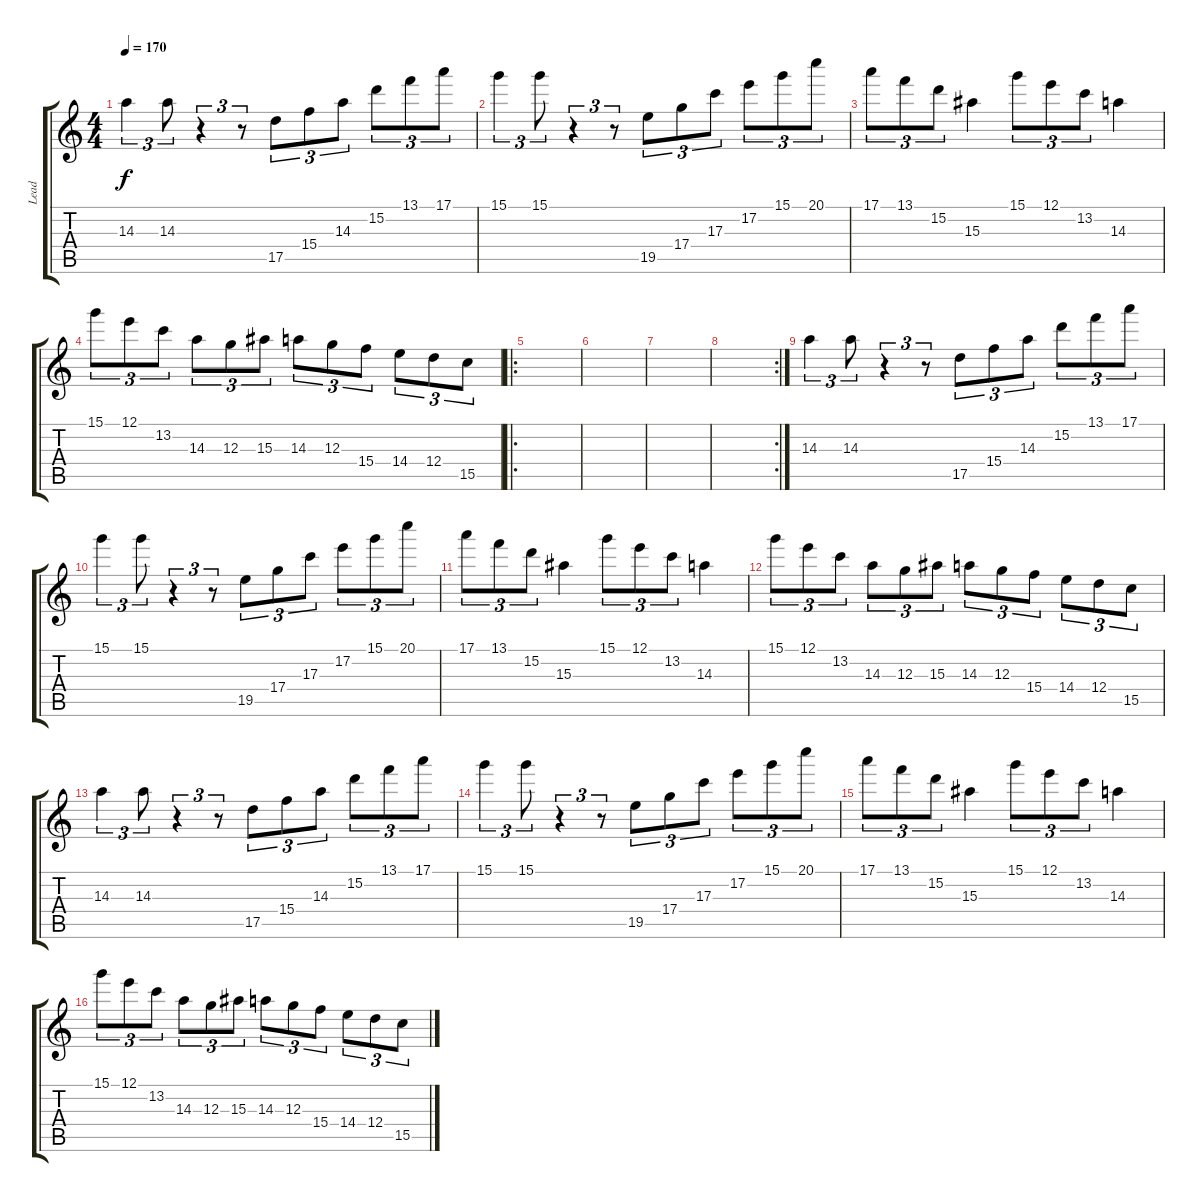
\track ("Lead" "Lead") {instrument overdrivenguitar}
\staff {score tabs}
\tuning (E4 B3 G3 D3 A2 D2) {hide}
\ts (4 4)
\tempo 170
\clef g2
\ks c
14.3.4{tu (3 2) dy f} 14.3.8{tu (3 2)} r.4{tu (3 2)} r.8{tu (3 2)} 17.5.8{tu (3 2)} 15.4.8{tu (3 2)} 14.3.8{tu (3 2)} 15.2.8{tu (3 2)} 13.1.8{tu (3 2)} 17.1.8{tu (3 2)} |
15.1.4{tu (3 2)} 15.1.8{tu (3 2)} r.4{tu (3 2)} r.8{tu (3 2)} 19.5.8{tu (3 2)} 17.4.8{tu (3 2)} 17.3.8{tu (3 2)} 17.2.8{tu (3 2)} 15.1.8{tu (3 2)} 20.1.8{tu (3 2)} |
17.1.8{tu (3 2)} 13.1.8{tu (3 2)} 15.2.8{tu (3 2)} 15.3.4 15.1.8{tu (3 2)} 12.1.8{tu (3 2)} 13.2.8{tu (3 2)} 14.3.4 |
15.1.8{tu (3 2)} 12.1.8{tu (3 2)} 13.2.8{tu (3 2)} 14.3.8{tu (3 2)} 12.3.8{tu (3 2)} 15.3.8{tu (3 2)} 14.3.8{tu (3 2)} 12.3.8{tu (3 2)} 15.4.8{tu (3 2)} 14.4.8{tu (3 2)} 12.4.8{tu (3 2)} 15.5.8{tu (3 2)} |
\ro
|
|
|
\rc 2
|
14.3.4{tu (3 2)} 14.3.8{tu (3 2)} r.4{tu (3 2)} r.8{tu (3 2)} 17.5.8{tu (3 2)} 15.4.8{tu (3 2)} 14.3.8{tu (3 2)} 15.2.8{tu (3 2)} 13.1.8{tu (3 2)} 17.1.8{tu (3 2)} |
15.1.4{tu (3 2)} 15.1.8{tu (3 2)} r.4{tu (3 2)} r.8{tu (3 2)} 19.5.8{tu (3 2)} 17.4.8{tu (3 2)} 17.3.8{tu (3 2)} 17.2.8{tu (3 2)} 15.1.8{tu (3 2)} 20.1.8{tu (3 2)} |
17.1.8{tu (3 2)} 13.1.8{tu (3 2)} 15.2.8{tu (3 2)} 15.3.4 15.1.8{tu (3 2)} 12.1.8{tu (3 2)} 13.2.8{tu (3 2)} 14.3.4 |
15.1.8{tu (3 2)} 12.1.8{tu (3 2)} 13.2.8{tu (3 2)} 14.3.8{tu (3 2)} 12.3.8{tu (3 2)} 15.3.8{tu (3 2)} 14.3.8{tu (3 2)} 12.3.8{tu (3 2)} 15.4.8{tu (3 2)} 14.4.8{tu (3 2)} 12.4.8{tu (3 2)} 15.5.8{tu (3 2)} |
14.3.4{tu (3 2)} 14.3.8{tu (3 2)} r.4{tu (3 2)} r.8{tu (3 2)} 17.5.8{tu (3 2)} 15.4.8{tu (3 2)} 14.3.8{tu (3 2)} 15.2.8{tu (3 2)} 13.1.8{tu (3 2)} 17.1.8{tu (3 2)} |
15.1.4{tu (3 2)} 15.1.8{tu (3 2)} r.4{tu (3 2)} r.8{tu (3 2)} 19.5.8{tu (3 2)} 17.4.8{tu (3 2)} 17.3.8{tu (3 2)} 17.2.8{tu (3 2)} 15.1.8{tu (3 2)} 20.1.8{tu (3 2)} |
17.1.8{tu (3 2)} 13.1.8{tu (3 2)} 15.2.8{tu (3 2)} 15.3.4 15.1.8{tu (3 2)} 12.1.8{tu (3 2)} 13.2.8{tu (3 2)} 14.3.4 |
15.1.8{tu (3 2)} 12.1.8{tu (3 2)} 13.2.8{tu (3 2)} 14.3.8{tu (3 2)} 12.3.8{tu (3 2)} 15.3.8{tu (3 2)} 14.3.8{tu (3 2)} 12.3.8{tu (3 2)} 15.4.8{tu (3 2)} 14.4.8{tu (3 2)} 12.4.8{tu (3 2)} 15.5.8{tu (3 2)}
